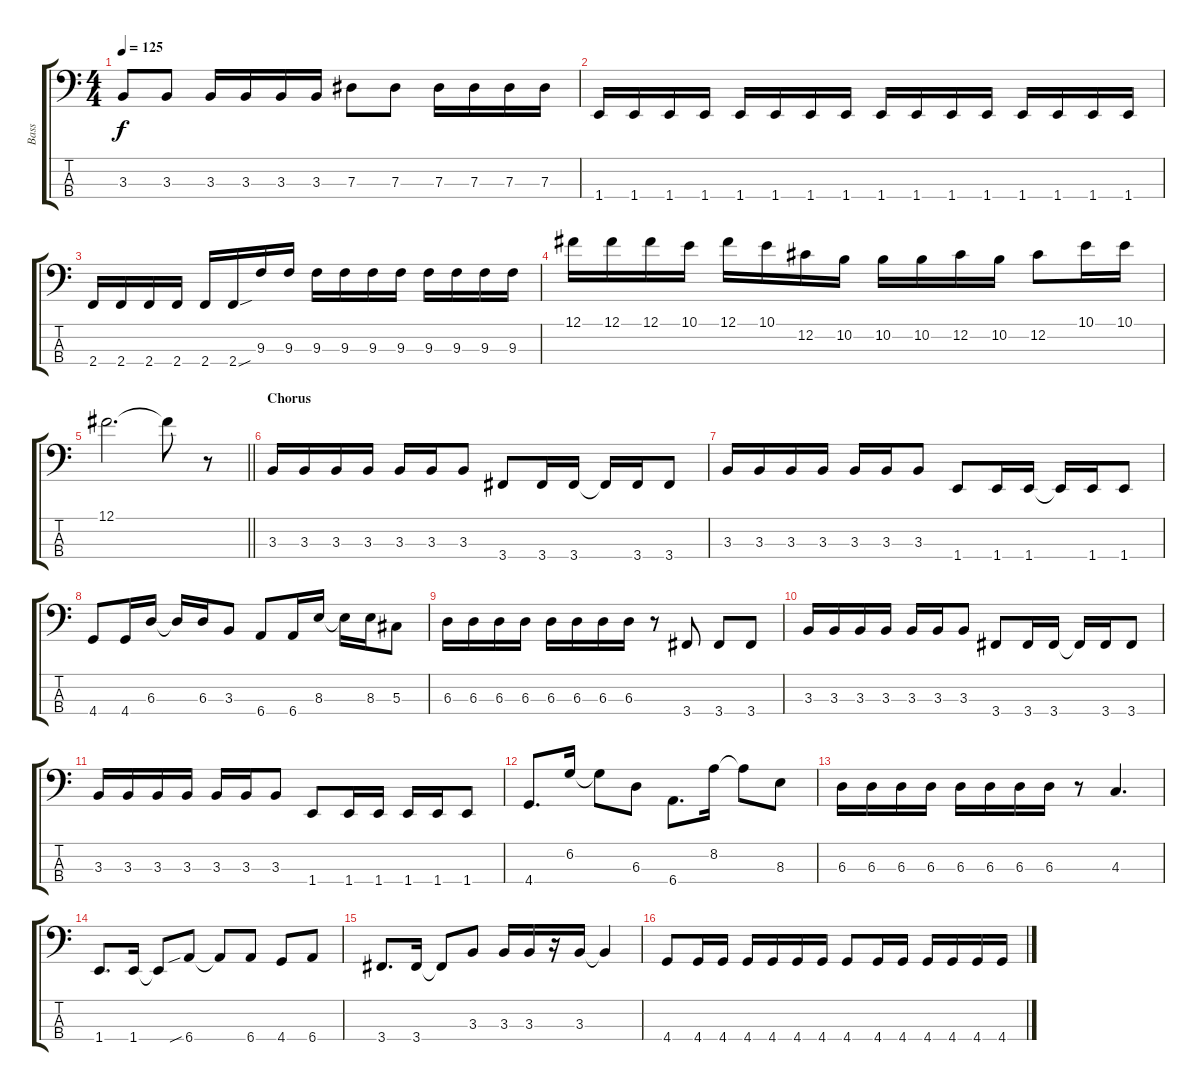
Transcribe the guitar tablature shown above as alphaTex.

\track ("Bass" "Bass") {instrument fretlessbass}
\staff {score tabs}
\tuning (Gb2 Db2 Ab1 Eb1) {hide}
\ts (4 4)
\tempo 125
\clef f4
\ks c
3.3.8{dy f} 3.3.8 3.3.16 3.3.16 3.3.16 3.3.16 7.3.8 7.3.8 7.3.16 7.3.16 7.3.16 7.3.16 |
1.4.16 1.4.16 1.4.16 1.4.16 1.4.16 1.4.16 1.4.16 1.4.16 1.4.16 1.4.16 1.4.16 1.4.16 1.4.16 1.4.16 1.4.16 1.4.16 |
2.4.16 2.4.16 2.4.16 2.4.16 2.4.16 2.4{sou}.16 9.3.16 9.3.16 9.3.16 9.3.16 9.3.16 9.3.16 9.3.16 9.3.16 9.3.16 9.3.16 |
12.1.16 12.1.16 12.1.16 10.1.16 12.1.16 10.1.16 12.2.16 10.2.16 10.2.16 10.2.16 12.2.16 10.2.16 12.2.8 10.1.16 10.1.16 |
\barLineRight lightlight
12.1.2{d} 12.1{t}.8 r.8 |
\section ("" "Chorus")
3.3.16 3.3.16 3.3.16 3.3.16 3.3.16 3.3.16 3.3.8 3.4.8 3.4.16 3.4.16 3.4{t}.16 3.4.16 3.4.8 |
3.3.16 3.3.16 3.3.16 3.3.16 3.3.16 3.3.16 3.3.8 1.4.8 1.4.16 1.4.16 1.4{t}.16 1.4.16 1.4.8 |
4.4.8 4.4.16 6.3.16 6.3{t}.16 6.3.16 3.3.8 6.4.8 6.4.16 8.3.16 8.3{t}.16 8.3.16 5.3.8 |
6.3.16 6.3.16 6.3.16 6.3.16 6.3.16 6.3.16 6.3.16 6.3.16 r.8 3.4.8 3.4.8 3.4.8 |
3.3.16 3.3.16 3.3.16 3.3.16 3.3.16 3.3.16 3.3.8 3.4.8 3.4.16 3.4.16 3.4{t}.16 3.4.16 3.4.8 |
3.3.16 3.3.16 3.3.16 3.3.16 3.3.16 3.3.16 3.3.8 1.4.8 1.4.16 1.4.16 1.4.16 1.4.16 1.4.8 |
4.4.8{d} 6.2.16 6.2{t}.8 6.3.8 6.4.8{d} 8.2.16 8.2{t}.8 8.3.8 |
6.3.16 6.3.16 6.3.16 6.3.16 6.3.16 6.3.16 6.3.16 6.3.16 r.8 4.3.4{d} |
1.4.8{d} 1.4.16 1.4{t}.8 6.4{sib}.8 6.4{t}.8 6.4.8 4.4.8 6.4.8 |
3.4.8{d} 3.4.16 3.4{t}.8 3.3.8 3.3.16 3.3.16 r.16 3.3.16 3.3{t}.4 |
4.4.8 4.4.16 4.4.16 4.4.16 4.4.16 4.4.16 4.4.16 4.4.8 4.4.16 4.4.16 4.4.16 4.4.16 4.4.16 4.4.16
